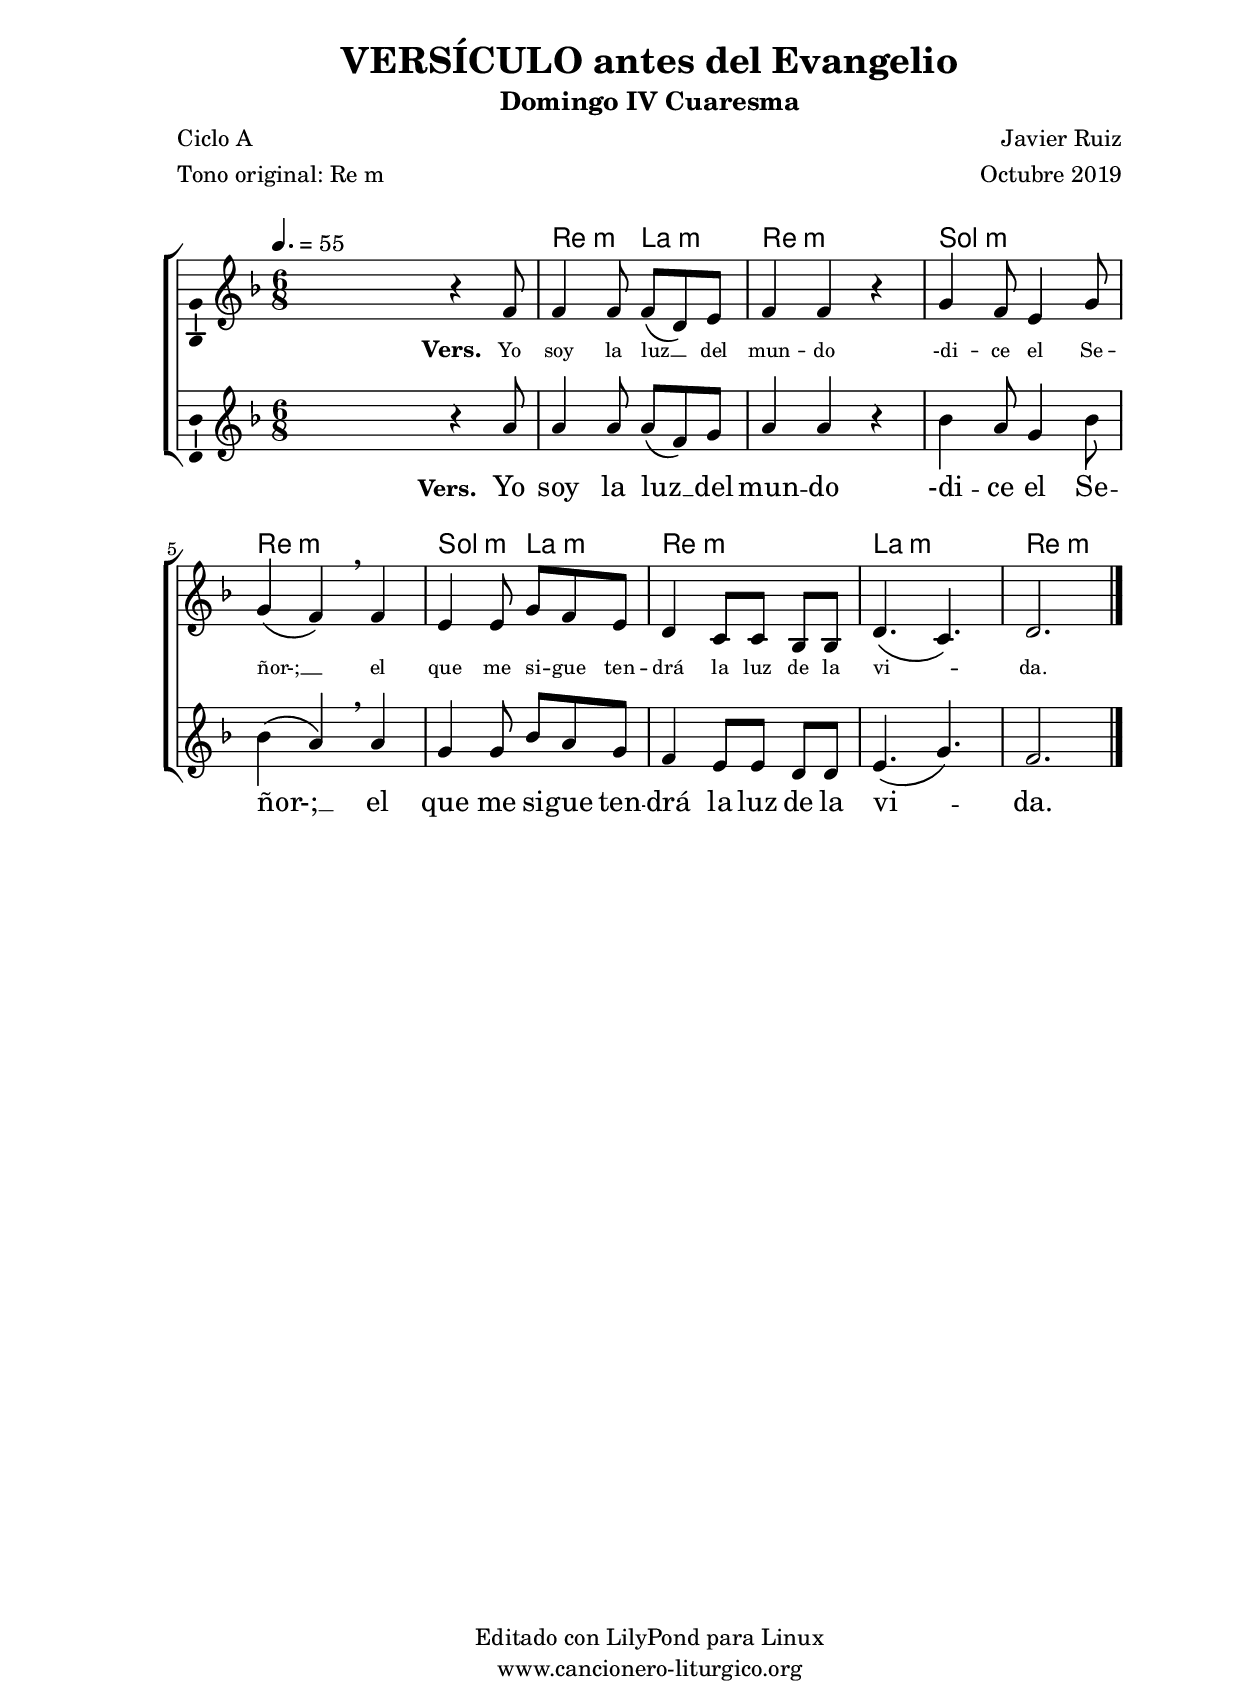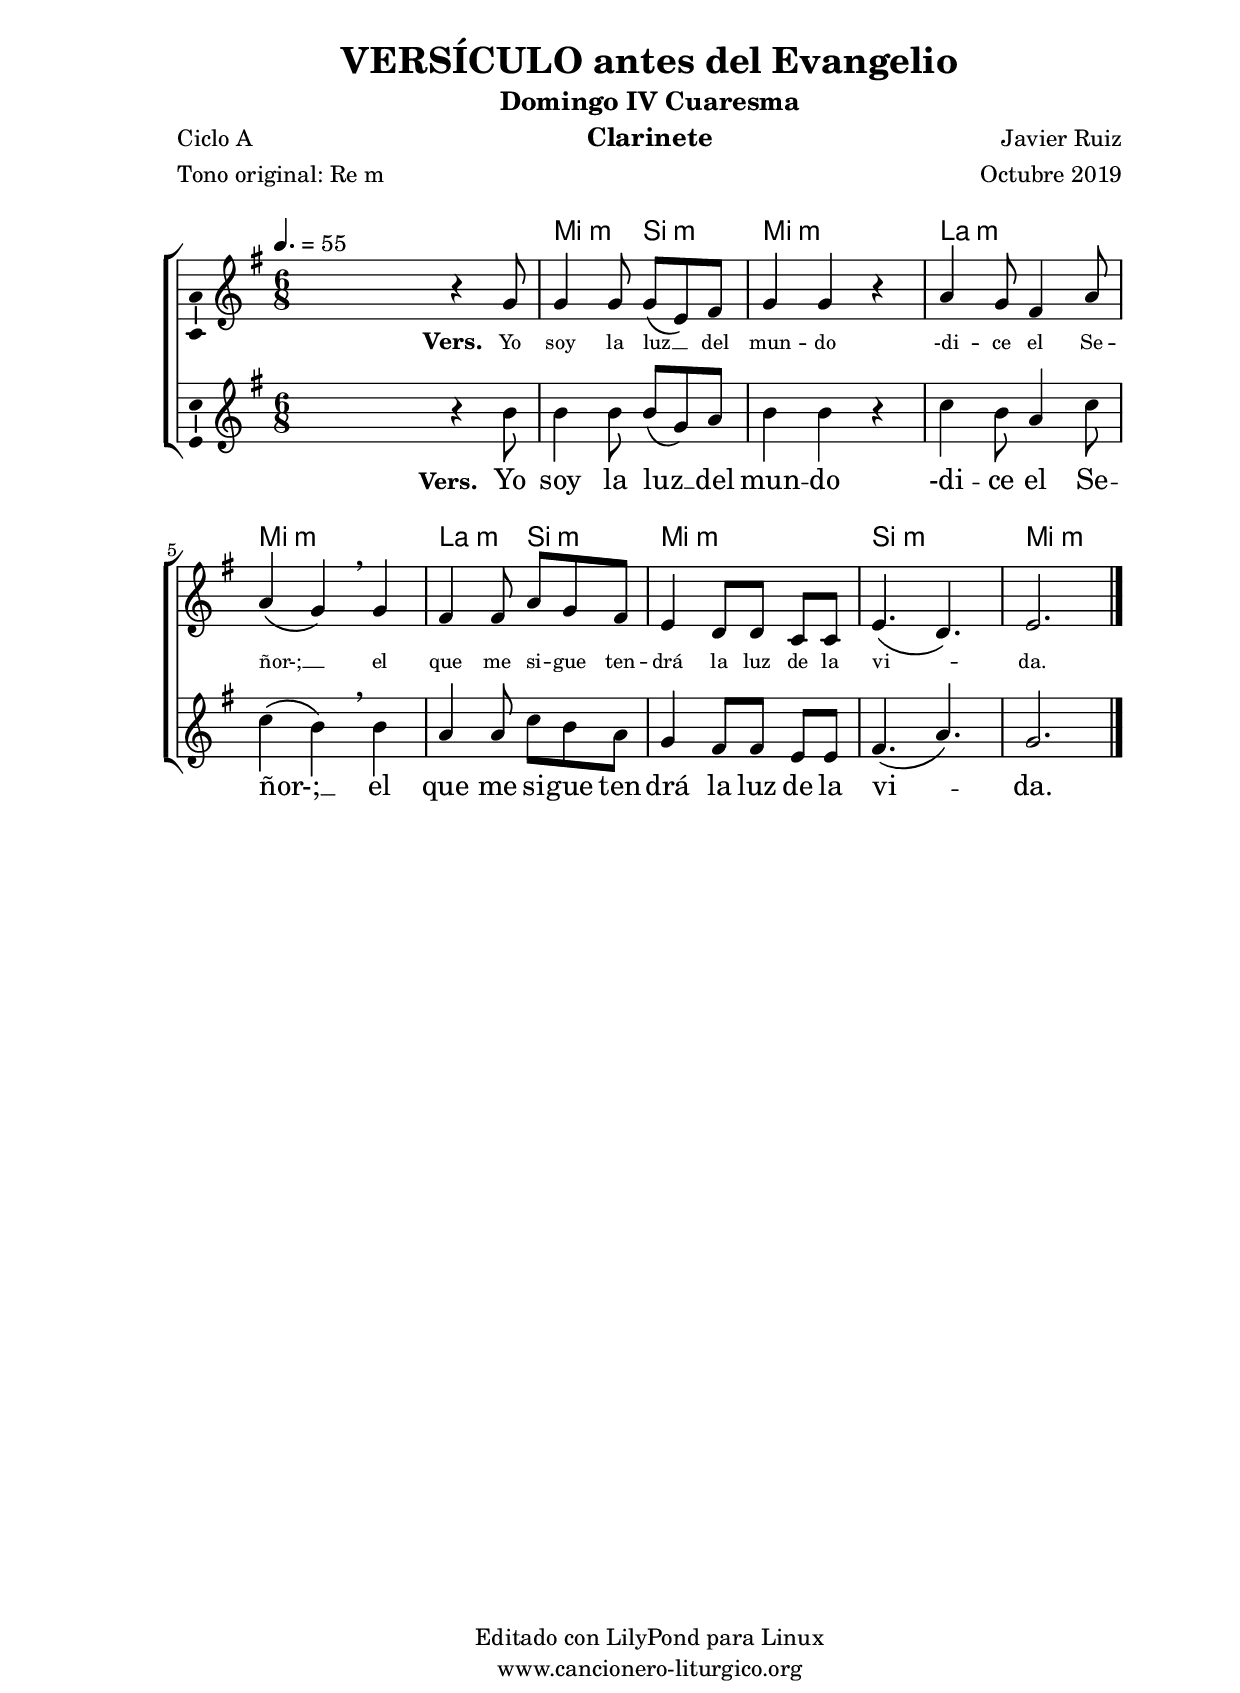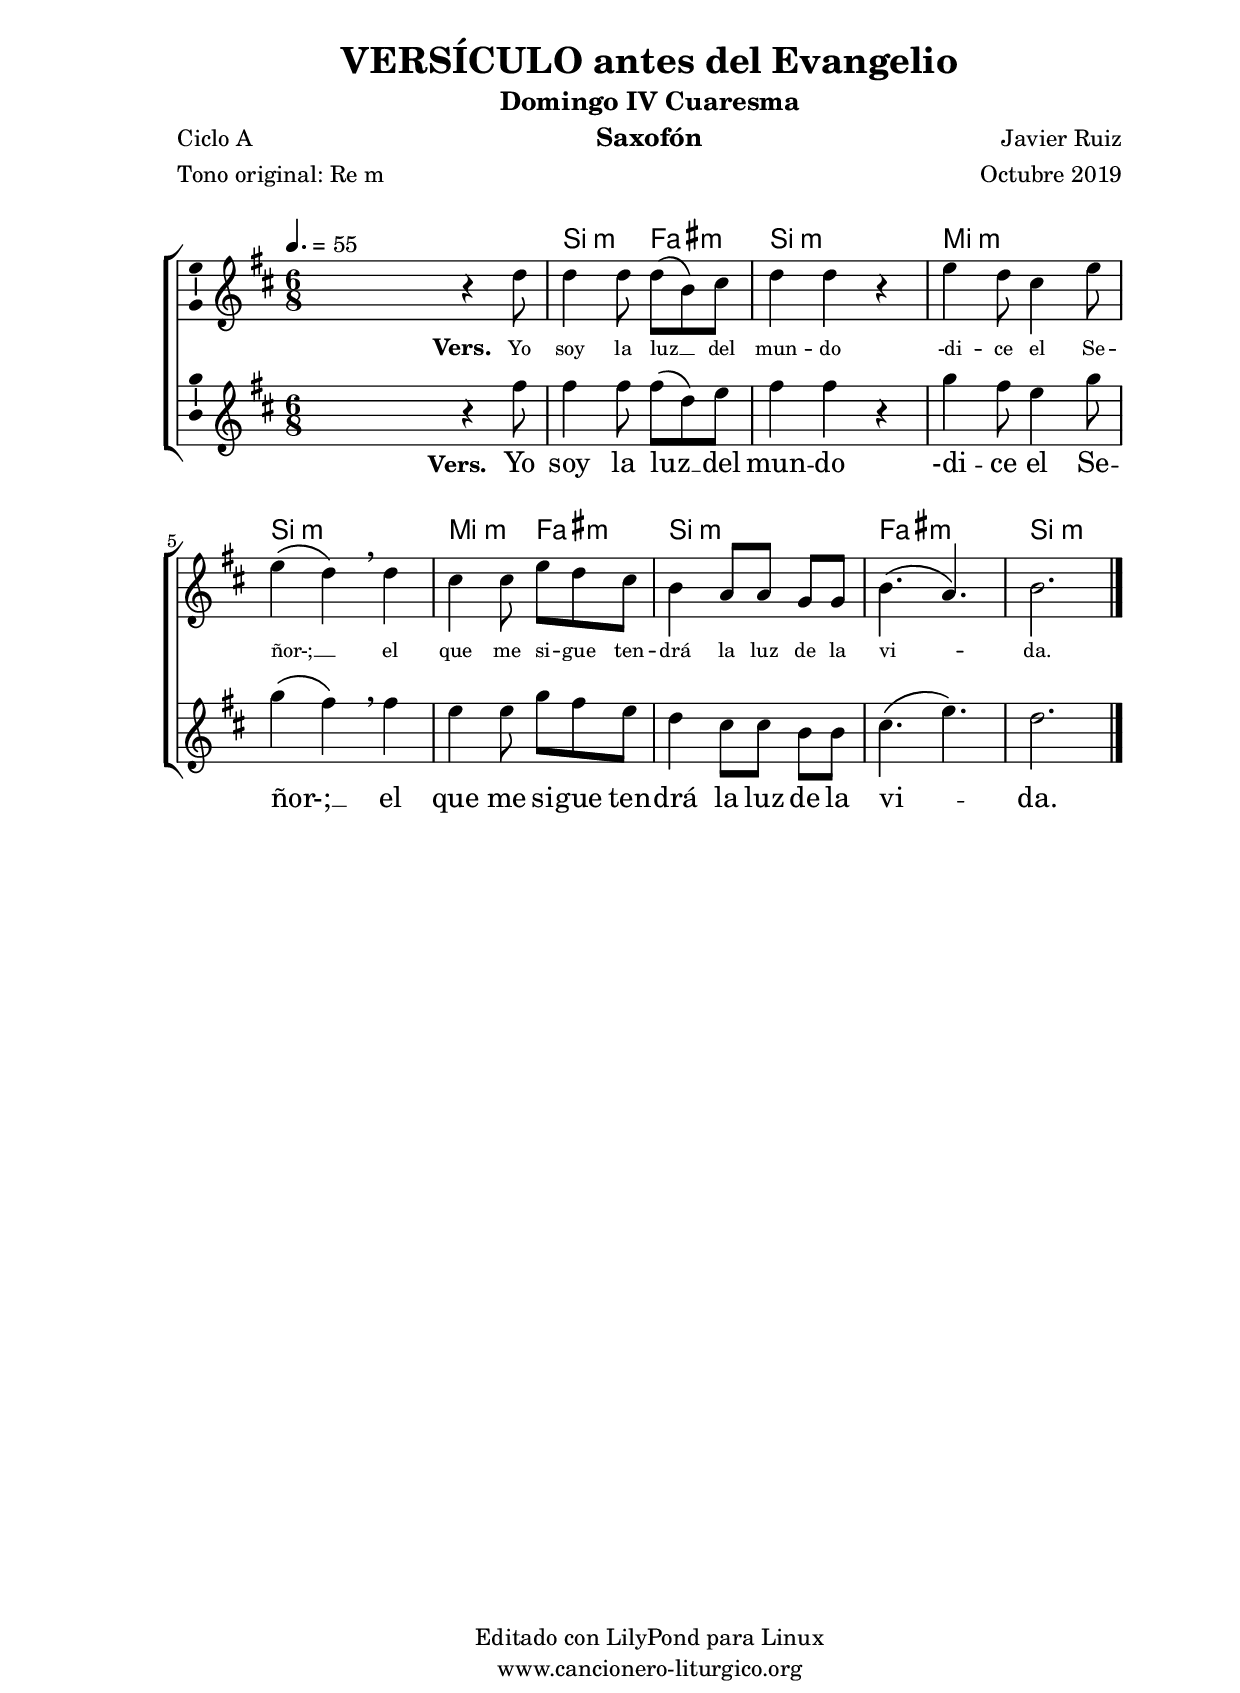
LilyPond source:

%
%para convertir .midi en .wav:
%timidity filename.midi -Ow -o finename.wav
%
%
%Para convertir de .wav a .mp3:
%lame -h -m j filename.wav
%
%
%para escuchar el midi:
%timidity nombrefichero.midi
%


%versión de lilypond para la que se ha escrito esta partitura:
\version "2.16.0"

	%Tamaño papel
	#(set-default-paper-size "a4")
	%Tamaño partitura
	#(set-global-staff-size 20)
	%No responde al pulsar sobre una nota
	#(ly:set-option 'point-and-click #f)

%parámetros del encabezamiento:
\header {
	title = "VERSÍCULO antes del Evangelio"
	subtitle = "Domingo IV Cuaresma"
	composer = "Javier Ruiz"
	poet = "Ciclo A"
	meter = "Tono original: Re m"
	arranger = "Octubre 2019"
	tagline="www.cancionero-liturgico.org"
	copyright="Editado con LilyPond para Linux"
	tiempo = "Cuaresma"
	usos = "Aclamación"
	letra = "Yo soy la luz del mundo -dice el Señor-; el que me sigue tendrá la luz de la vida."
	}

%parámetros asociados al papel:
\paper  {
	oddHeaderMarkup = \markup {\fill-line { \on-the-fly #not-first-page \fromproperty #'header:title \on-the-fly #not-first-page \fromproperty #'header:composer }}
	evenHeaderMarkup = \markup {\fill-line { \fromproperty #'header:composer \fromproperty #'header:title }}
	#(set-paper-size "a4")
	print-page-number = ##f
	first-page-number = 1
	print-first-page-number = ##f
%	head-separation = 3.0 \cm
	top-margin = 1.5 \cm
%	top-margin = 2.0 \cm
%%%	bottom-margin = 0.5\cm
	bottom-margin = 0.2\cm
	left-margin = 3.0 \cm
	line-width = 16.0 \cm 
	indent = 0\mm
	interscoreline = 2.\mm
	between-system-space = 15\mm
%	para que las partituras no llenen la hoja:
	ragged-bottom = ##t
%	idem para la última hoja:
	ragged-last-bottom = ##f
%	para que las partituras llenen el ancho del papel:
	ragged-last = ##f
	after-title-space = 2.5 \cm
%page-count=2
system-count=2

	%Flexible Vertical Spacing
%	markup-markup-spacing =
%	#'((basic-distance . 15) (minimum-distance . 15) (padding . 3))
	markup-system-spacing =
	#'((basic-distance . 15) (minimum-distance . 15) (padding . 3))
	system-system-spacing =
	#'((basic-distance . 15) (minimum-distance . 15) (padding . 3))
	score-system-spacing =
	#'((basic-distance . 15) (minimum-distance . 15) (padding . 5))
%	top-system-spacing = % header
%	#'((basic-distance . 8) (minimum-distance . 0) (padding . 0))
%	top-markup-spacing =
%	#'((basic-distance . 20) (minimum-distance . 20) (padding . 0))
	last-bottom-spacing = % footer
	#'((basic-distance . 5) (minimum-distance . 5) (padding . 0))
%	score-markup-spacing =
%	#'((basic-distance . 16) (minimum-distance . 13) (padding . 0))

	}


%parámetros que afectan a toda la partitura:
global =  {
	%clave de sol (G):
	\clef G
	%armadura:
%	\transpose ees f
	\key d \minor
	\tempo 4.=55
	\set Score.tempoHideNote = ##f
	}


acordes = {
	\italianChords
	\chordmode {
%	\transpose ees f
{

s2.
d4.:m a:m d2.:m g:m d:m g4.:m a:m d2.:m a2.:m d2.:m

	}
	}
}


melodiatrompeta = 
%	\transpose ees f
{

	\relative c''{
	\time 6/8

s4. r4.
r2.
f4 a g8 f
e4. g
f2.
r2.
d4 f e8 d
c4. e
f2.

}
	\bar "|."
	}


melodiatres = 
%	\transpose ees f
{

	\relative c''{
	\time 6/8

s4 s8 r4 f,8
f4 f8 f \(d\) e
f4 f r4
g4 f8 e4 g8
g4 \(f\) \breathe f
e4 e8 g f e
d4 c8 [c] \noBeam bes [bes]
d4. \(c\)
d2.

}

	\bar "|."
	}


melodiabajo = 
%	\transpose ees f
{

	%clave de fa (F):
	\clef F

	\relative c{
	\time 6/8

s4. r4 r8
d4 d8 a'4 a8
d,4 d e8 d
g4 g8 g f e
f4 e d
bes4 bes8 c4 c8
d4 d g8 f
e4 f8 g f e
d2.

}
	\bar "|."
	}


melodia = 
%	\transpose ees f
{

	\relative c'{
	\time 6/8

s4 s8 r4 a'8
a4 a8 a \(f\) g
a4 a r4
bes4 a8 g4 bes8
bes4 \(a\) \breathe a
g4 g8 bes a g
f4 e8 [e] \noBeam d d
e4. \(g\)
f2.

}
	\bar "|."
	}


texto = \lyricmode {
\set stanza =#"Vers. " Yo soy la luz __ _ del mun -- do -di -- ce el Se -- ñor-; __ _
el que me si -- gue ten -- drá la luz de la vi -- _ da.

	}

textotres = \lyricmode {
\override LyricText #'font-size = #-1
\set stanza =#"Vers. " Yo soy la luz __ _ del mun -- do -di -- ce el Se -- ñor-; __ _
el que me si -- gue ten -- drá la luz de la vi -- _ da.

	}


acordesStaff = \context ChordNames = acordesStaff <<
	\set Staff.midiInstrument = #"choir aahs"
	\set Staff.midiMinimumVolume = #0.3
	\set Staff.midiMaximumVolume = #0.5
	\set chordChanges = ##f
	\acordes
	>>

voztrompetaStaff = \context Voice = voztrompetaStaff
<<
	\override Staff.StaffSymbol #'staff-space = #(magstep -0.35)
	\set Staff.midiInstrument = #"trumpet"
	\set Staff.midiMinimumVolume = #0.4
	\set Staff.midiMaximumVolume = #0.6
	\global
	\melodiatrompeta
	>>

voztresStaff = \context Voice = voztresStaff
\with {\consists "Ambitus_engraver"}
<<
%	\override Staff.StaffSymbol #'staff-space = #(magstep -0.35)
	\set Staff.midiInstrument = #"violin"
	\set Staff.midiMinimumVolume = #0.6
	\set Staff.midiMaximumVolume = #0.8
	\global
	\relative c' \melodiatres
	>>

vozStaff = \context Voice = vozStaff
\with {\consists "Ambitus_engraver"}
<<
%	\set Staff.instrumentName = ""
%	\set Staff.shortInstrumentName = ""
%	\set Staff.midiInstrument = #"clarinet"
%	\set Staff.midiInstrument = #"cello"
	\set Staff.midiInstrument = #"flute"
%	\set Staff.midiInstrument = #"electric guitar (jazz)"
%	\set Staff.midiInstrument = #"english horn"
%	\set Staff.midiInstrument = #"violin"
%	\set Staff.midiInstrument = #"glockenspiel"
	\set Staff.midiMinimumVolume = #0.8
	\set Staff.midiMaximumVolume = #1.0
	\global
	\melodia
	>>

vozbajoStaff = \context Voice = vozbajoStaff
<<
	\override Staff.StaffSymbol #'staff-space = #(magstep -0.35)
	\set Staff.midiInstrument = #"english horn"
	\set Staff.midiMinimumVolume = #0.6
	\set Staff.midiMaximumVolume = #0.8
	\global
	\melodiabajo
	>>

textoStaff = \context Lyrics = textoStaff <<
	\lyricsto vozStaff \texto
	>>

textotresStaff = \context Lyrics = textotresStaff <<
	\lyricsto voztresStaff \textotres
	>>


\book {
	\score {
		<<
		\context ChoirStaff {
%			\override StaffGroup.SystemStartBracket #'collapse-height = #1
%			\override Score.SystemStartBar #'collapse-height = #1
			<<
			\acordesStaff
%			\voztrompetaStaff
			\voztresStaff
			\textotresStaff
			\vozStaff
			\textoStaff
%			\vozbajoStaff
			>>
			}
		>>
		\layout {
	    		\context {
				\Lyrics
				\override LyricText #'font-size = #2
				}
	   		 \context {
				\Score
				\override StaffSymbol #'staff-space = #(magstep +3)
				}
			}
		}
	\score {
		\unfoldRepeats
		<<
		\context ChoirStaff {
			<<
			\acordesStaff
			\voztrompetaStaff
			\voztresStaff
			\vozStaff
			\vozbajoStaff
			>>
			}
		>>
		\midi {
	  		\context {
	  			\Score
				tempoWholesPerMinute = #(ly:make-moment 70 4)
				}
			}
		}
	}

%Partitura para clarinete
#(define output-suffix "C")
\book {
	\header{
		instrument = "Clarinete"
		}
	\score {
		<<
		\context ChoirStaff {
%			\override StaffGroup.SystemStartBracket #'collapse-height = #1
%			\override Score.SystemStartBar #'collapse-height = #1
\transpose c d
			<<
			\acordesStaff
%			\voztrompetaStaff
			\voztresStaff
			\textotresStaff
			\vozStaff
			\textoStaff
%			\vozbajoStaff
			>>
			}
		>>
		\layout {
	    		\context {
				\Lyrics
				\override LyricText #'font-size = #2
				}
	   		 \context {
				\Score
				\override StaffSymbol #'staff-space = #(magstep +3)
				}
			}
		}
	}

%Partitura para saxofón
#(define output-suffix "S")
\book {
	\header{
		instrument = "Saxofón"
		}
	\score {
		<<
		\context ChoirStaff {
%			\override StaffGroup.SystemStartBracket #'collapse-height = #1
%			\override Score.SystemStartBar #'collapse-height = #1
\transpose c a
			<<
			\acordesStaff
%			\voztrompetaStaff
			\voztresStaff
			\textotresStaff
			\vozStaff
			\textoStaff
%			\vozbajoStaff
			>>
			}
		>>
		\layout {
	    		\context {
				\Lyrics
				\override LyricText #'font-size = #2
				}
	   		 \context {
				\Score
				\override StaffSymbol #'staff-space = #(magstep +3)
				}
			}
		}
	}


